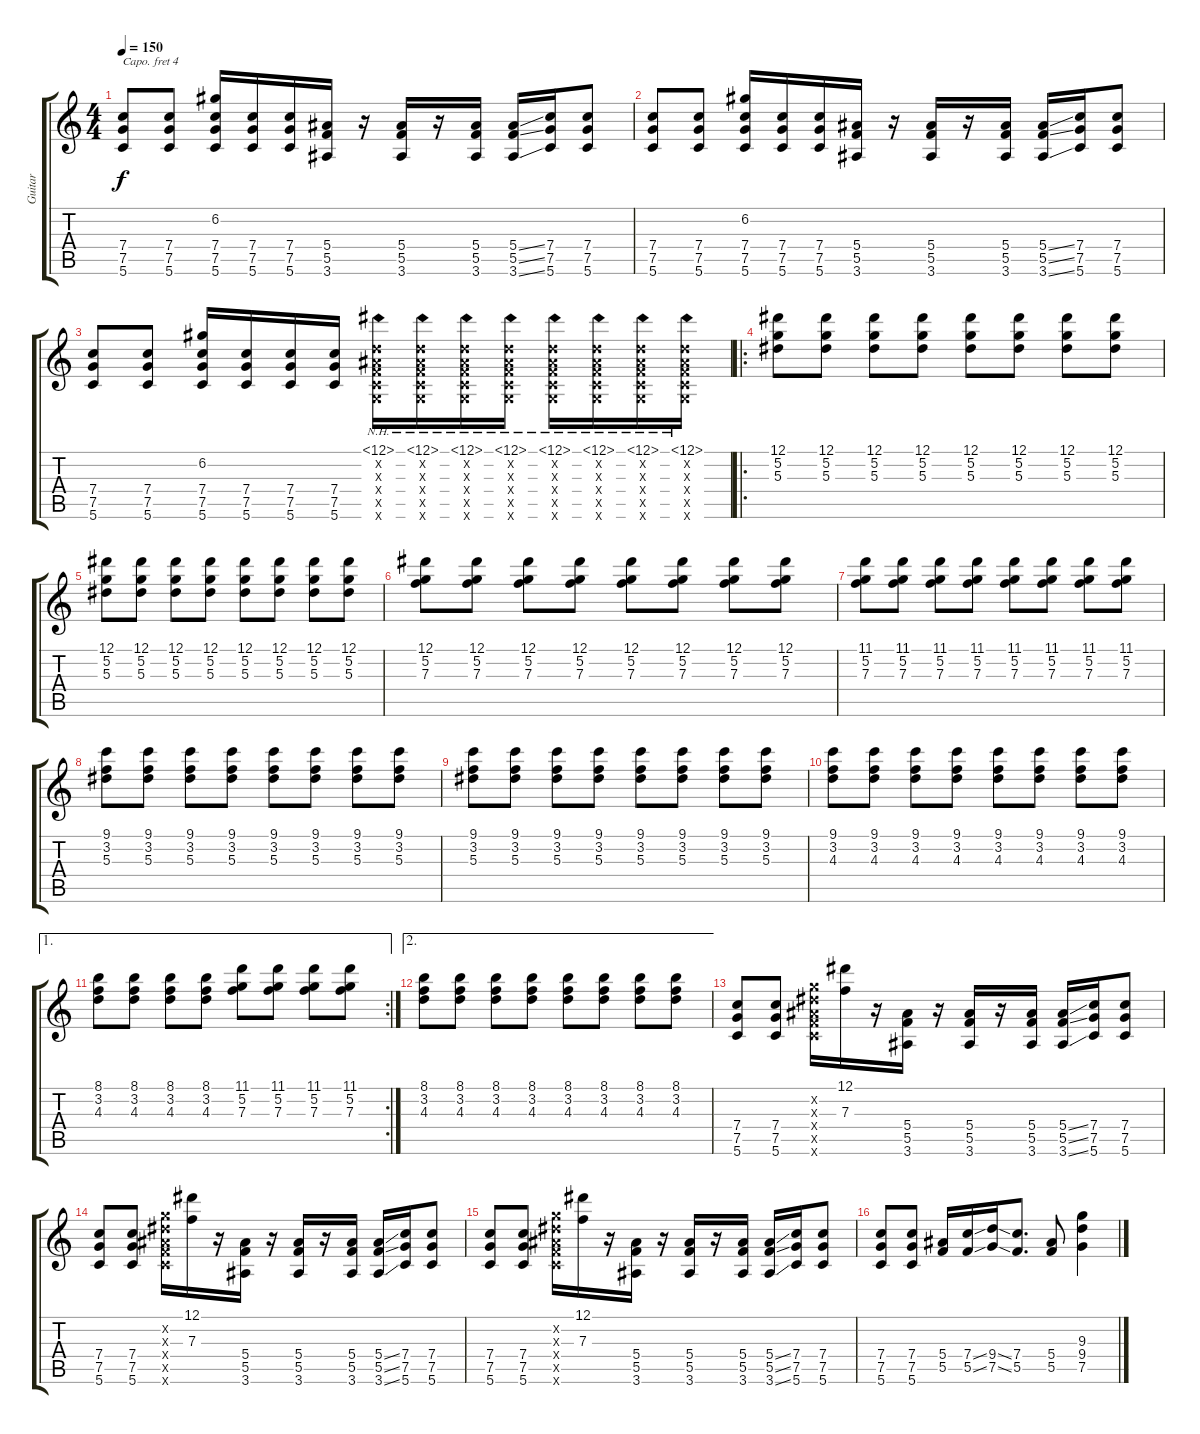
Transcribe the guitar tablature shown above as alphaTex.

\track ("Guitar" "Guitar") {instrument distortionguitar}
\staff {score tabs}
\capo 4
\tuning (B3 Bb3 Gb3 Db3 Ab2 Eb2) {hide}
\ts (4 4)
\tempo 150
\clef g2
\ks c
(7.4 7.5 5.6).8{dy f} (7.4 7.5 5.6).8 (6.2 7.4 7.5 5.6).16 (7.4 7.5 5.6).16 (7.4 7.5 5.6).16 (5.4 5.5 3.6).16 r.16 (5.4 5.5 3.6).16 r.16 (5.4 5.5 3.6).16 (5.4{ss} 5.5{ss} 3.6{ss}).16 (7.4 7.5 5.6).16 (7.4 7.5 5.6).8 |
(7.4 7.5 5.6).8 (7.4 7.5 5.6).8 (6.2 7.4 7.5 5.6).16 (7.4 7.5 5.6).16 (7.4 7.5 5.6).16 (5.4 5.5 3.6).16 r.16 (5.4 5.5 3.6).16 r.16 (5.4 5.5 3.6).16 (5.4{ss} 5.5{ss} 3.6{ss}).16 (7.4 7.5 5.6).16 (7.4 7.5 5.6).8 |
(7.4 7.5 5.6).8 (7.4 7.5 5.6).8 (6.2 7.4 7.5 5.6).16 (7.4 7.5 5.6).16 (7.4 7.5 5.6).16 (7.4 7.5 5.6).16 (12.1{nh} 0.2{x} 0.3{x} 0.4{x} 0.5{x} 0.6{x}).16 (12.1{nh} 0.2{x} 0.3{x} 0.4{x} 0.5{x} 0.6{x}).16 (12.1{nh} 0.2{x} 0.3{x} 0.4{x} 0.5{x} 0.6{x}).16 (12.1{nh} 0.2{x} 0.3{x} 0.4{x} 0.5{x} 0.6{x}).16 (12.1{nh} 0.2{x} 0.3{x} 0.4{x} 0.5{x} 0.6{x}).16 (12.1{nh} 0.2{x} 0.3{x} 0.4{x} 0.5{x} 0.6{x}).16 (12.1{nh} 0.2{x} 0.3{x} 0.4{x} 0.5{x} 0.6{x}).16 (12.1{nh} 0.2{x} 0.3{x} 0.4{x} 0.5{x} 0.6{x}).16 |
\ro
(12.1 5.2 5.3).8 (12.1 5.2 5.3).8 (12.1 5.2 5.3).8 (12.1 5.2 5.3).8 (12.1 5.2 5.3).8 (12.1 5.2 5.3).8 (12.1 5.2 5.3).8 (12.1 5.2 5.3).8 |
(12.1 5.2 5.3).8 (12.1 5.2 5.3).8 (12.1 5.2 5.3).8 (12.1 5.2 5.3).8 (12.1 5.2 5.3).8 (12.1 5.2 5.3).8 (12.1 5.2 5.3).8 (12.1 5.2 5.3).8 |
(12.1 5.2 7.3).8 (12.1 5.2 7.3).8 (12.1 5.2 7.3).8 (12.1 5.2 7.3).8 (12.1 5.2 7.3).8 (12.1 5.2 7.3).8 (12.1 5.2 7.3).8 (12.1 5.2 7.3).8 |
(11.1 5.2 7.3).8 (11.1 5.2 7.3).8 (11.1 5.2 7.3).8 (11.1 5.2 7.3).8 (11.1 5.2 7.3).8 (11.1 5.2 7.3).8 (11.1 5.2 7.3).8 (11.1 5.2 7.3).8 |
(9.1 3.2 5.3).8 (9.1 3.2 5.3).8 (9.1 3.2 5.3).8 (9.1 3.2 5.3).8 (9.1 3.2 5.3).8 (9.1 3.2 5.3).8 (9.1 3.2 5.3).8 (9.1 3.2 5.3).8 |
(9.1 3.2 5.3).8 (9.1 3.2 5.3).8 (9.1 3.2 5.3).8 (9.1 3.2 5.3).8 (9.1 3.2 5.3).8 (9.1 3.2 5.3).8 (9.1 3.2 5.3).8 (9.1 3.2 5.3).8 |
(9.1 3.2 4.3).8 (9.1 3.2 4.3).8 (9.1 3.2 4.3).8 (9.1 3.2 4.3).8 (9.1 3.2 4.3).8 (9.1 3.2 4.3).8 (9.1 3.2 4.3).8 (9.1 3.2 4.3).8 |
\ae 1
\rc 2
(8.1 3.2 4.3).8 (8.1 3.2 4.3).8 (8.1 3.2 4.3).8 (8.1 3.2 4.3).8 (11.1 5.2 7.3).8 (11.1 5.2 7.3).8 (11.1 5.2 7.3).8 (11.1 5.2 7.3).8 |
\ae 2
(8.1 3.2 4.3).8 (8.1 3.2 4.3).8 (8.1 3.2 4.3).8 (8.1 3.2 4.3).8 (8.1 3.2 4.3).8 (8.1 3.2 4.3).8 (8.1 3.2 4.3).8 (8.1 3.2 4.3).8 |
(7.4 7.5 5.6).8 (7.4 7.5 5.6).8 (5.2{x} 5.3{x} 5.4{x} 5.5{x} 5.6{x}).16 (12.1 7.3).16 r.16 (5.4 5.5 3.6).16 r.16 (5.4 5.5 3.6).16 r.16 (5.4 5.5 3.6).16 (5.4{ss} 5.5{ss} 3.6{ss}).16 (7.4 7.5 5.6).16 (7.4 7.5 5.6).8 |
(7.4 7.5 5.6).8 (7.4 7.5 5.6).8 (5.2{x} 5.3{x} 5.4{x} 5.5{x} 5.6{x}).16 (12.1 7.3).16 r.16 (5.4 5.5 3.6).16 r.16 (5.4 5.5 3.6).16 r.16 (5.4 5.5 3.6).16 (5.4{ss} 5.5{ss} 3.6{ss}).16 (7.4 7.5 5.6).16 (7.4 7.5 5.6).8 |
(7.4 7.5 5.6).8 (7.4 7.5 5.6).8 (5.2{x} 5.3{x} 5.4{x} 5.5{x} 5.6{x}).16 (12.1 7.3).16 r.16 (5.4 5.5 3.6).16 r.16 (5.4 5.5 3.6).16 r.16 (5.4 5.5 3.6).16 (5.4{ss} 5.5{ss} 3.6{ss}).16 (7.4 7.5 5.6).16 (7.4 7.5 5.6).8 |
(7.4 7.5 5.6).8 (7.4 7.5 5.6).8 (5.4 5.5).16 (7.4{ss} 5.5{ss}).16 (9.4{ss} 7.5{ss}).16 (7.4 5.5).8{d} (5.4 5.5).8 (9.3 9.4 7.5).4
